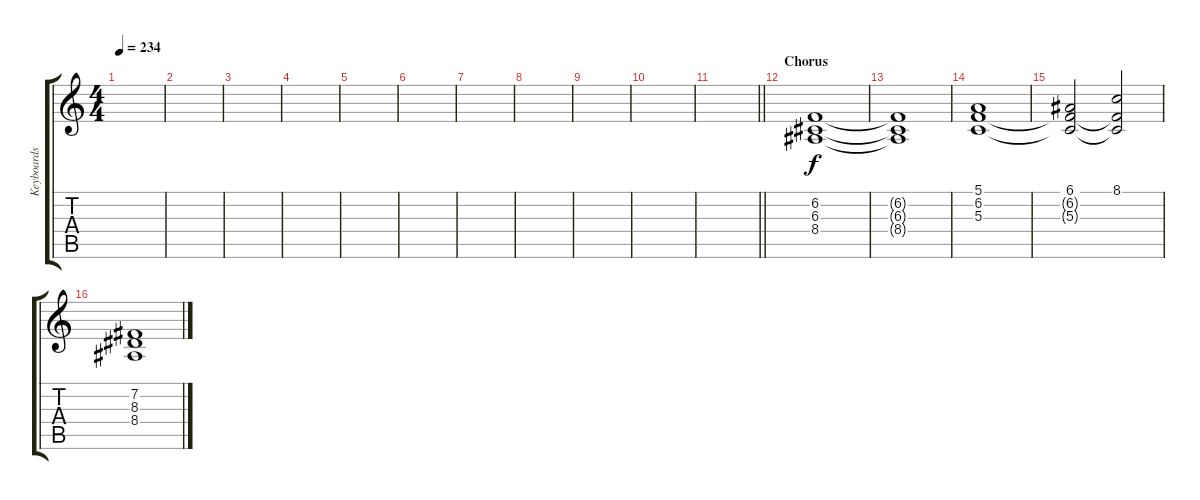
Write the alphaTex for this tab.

\track ("Keyboards" "Keyboards") {instrument drawbarorgan}
\staff {score tabs}
\tuning (E4 B3 G3 D3 A2 E2) {hide}
\ts (4 4)
\tempo 234
\clef g2
\ks c
|
|
|
|
|
|
|
|
|
|
\barLineRight lightlight
|
\section ("" "Chorus")
(6.2 6.3 8.4).1 |
(6.2{t} 6.3{t} 8.4{t}).1 |
(5.1 6.2 5.3).1 |
(6.1 6.2{t} 5.3{t}).2 (8.1 6.2{t} 5.3{t}).2 |
(7.2 8.3 8.4).1
